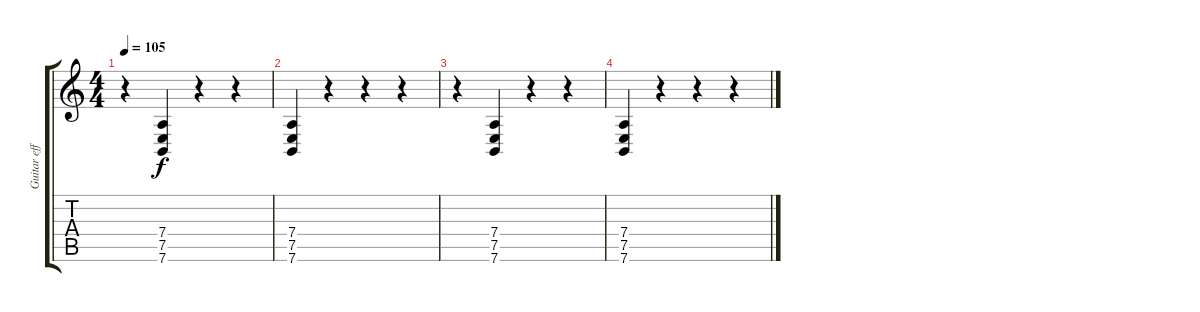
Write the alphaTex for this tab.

\track ("Guitar effect" "Guitar eff") {instrument guitarfretnoise}
\staff {score tabs}
\tuning (E4 B3 G3 D3 A2 E2) {hide}
\ts (4 4)
\tempo 105
\clef g2
\ks c
r.4{dy f} (7.4 7.5 7.6).4 r.4 r.4 |
(7.4 7.5 7.6).4 r.4 r.4 r.4 |
r.4 (7.4 7.5 7.6).4 r.4 r.4 |
(7.4 7.5 7.6).4 r.4 r.4 r.4
